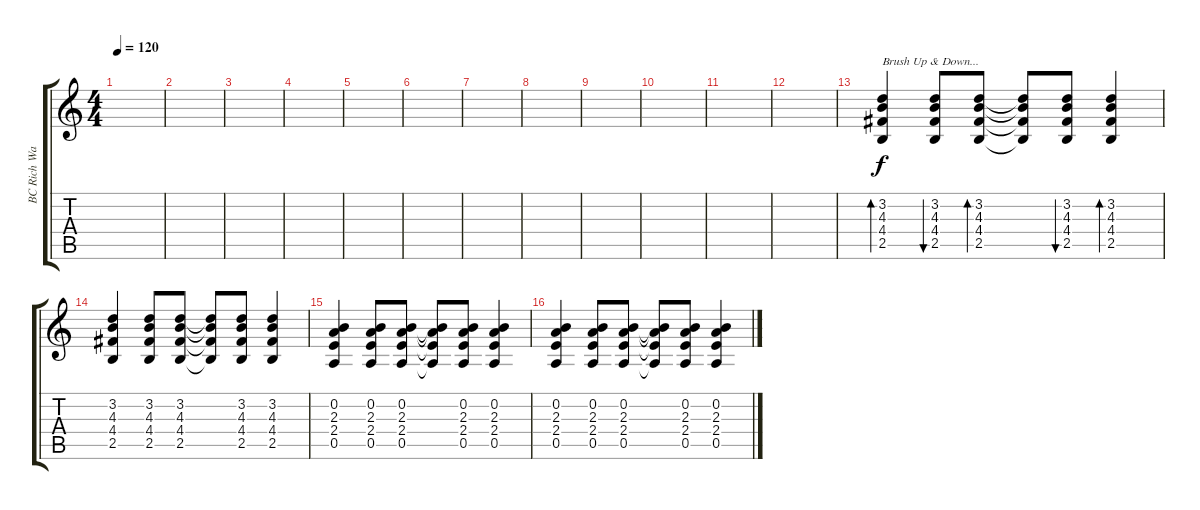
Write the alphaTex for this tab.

\track ("BC Rich Warlock NJ Neck Thru w/ F.Rose" "BC Rich Wa") {instrument distortionguitar}
\staff {score tabs}
\tuning (E4 B3 G3 D3 A2 E2) {hide}
\ts (4 4)
\tempo 120
\clef g2
\ks c
|
|
|
|
|
|
|
|
|
|
|
|
(3.2 4.3 4.4 2.5).4{bd 120 txt "Brush Up & Down..." volume 7 instrument electricguitarclean} (3.2 4.3 4.4 2.5).8{bu 60} (3.2 4.3 4.4 2.5).8{bd 120} (3.2{t} 4.3{t} 4.4{t} 2.5{t}).8 (3.2 4.3 4.4 2.5).8{bu 60} (3.2 4.3 4.4 2.5).4{bd 120} |
(3.2 4.3 4.4 2.5).4 (3.2 4.3 4.4 2.5).8 (3.2 4.3 4.4 2.5).8 (3.2{t} 4.3{t} 4.4{t} 2.5{t}).8 (3.2 4.3 4.4 2.5).8 (3.2 4.3 4.4 2.5).4 |
(0.2 2.3 2.4 0.5).4 (0.2 2.3 2.4 0.5).8 (0.2 2.3 2.4 0.5).8 (0.2{t} 2.3{t} 2.4{t} 0.5{t}).8 (0.2 2.3 2.4 0.5).8 (0.2 2.3 2.4 0.5).4 |
(0.2 2.3 2.4 0.5).4 (0.2 2.3 2.4 0.5).8 (0.2 2.3 2.4 0.5).8 (0.2{t} 2.3{t} 2.4{t} 0.5{t}).8 (0.2 2.3 2.4 0.5).8 (0.2 2.3 2.4 0.5).4
